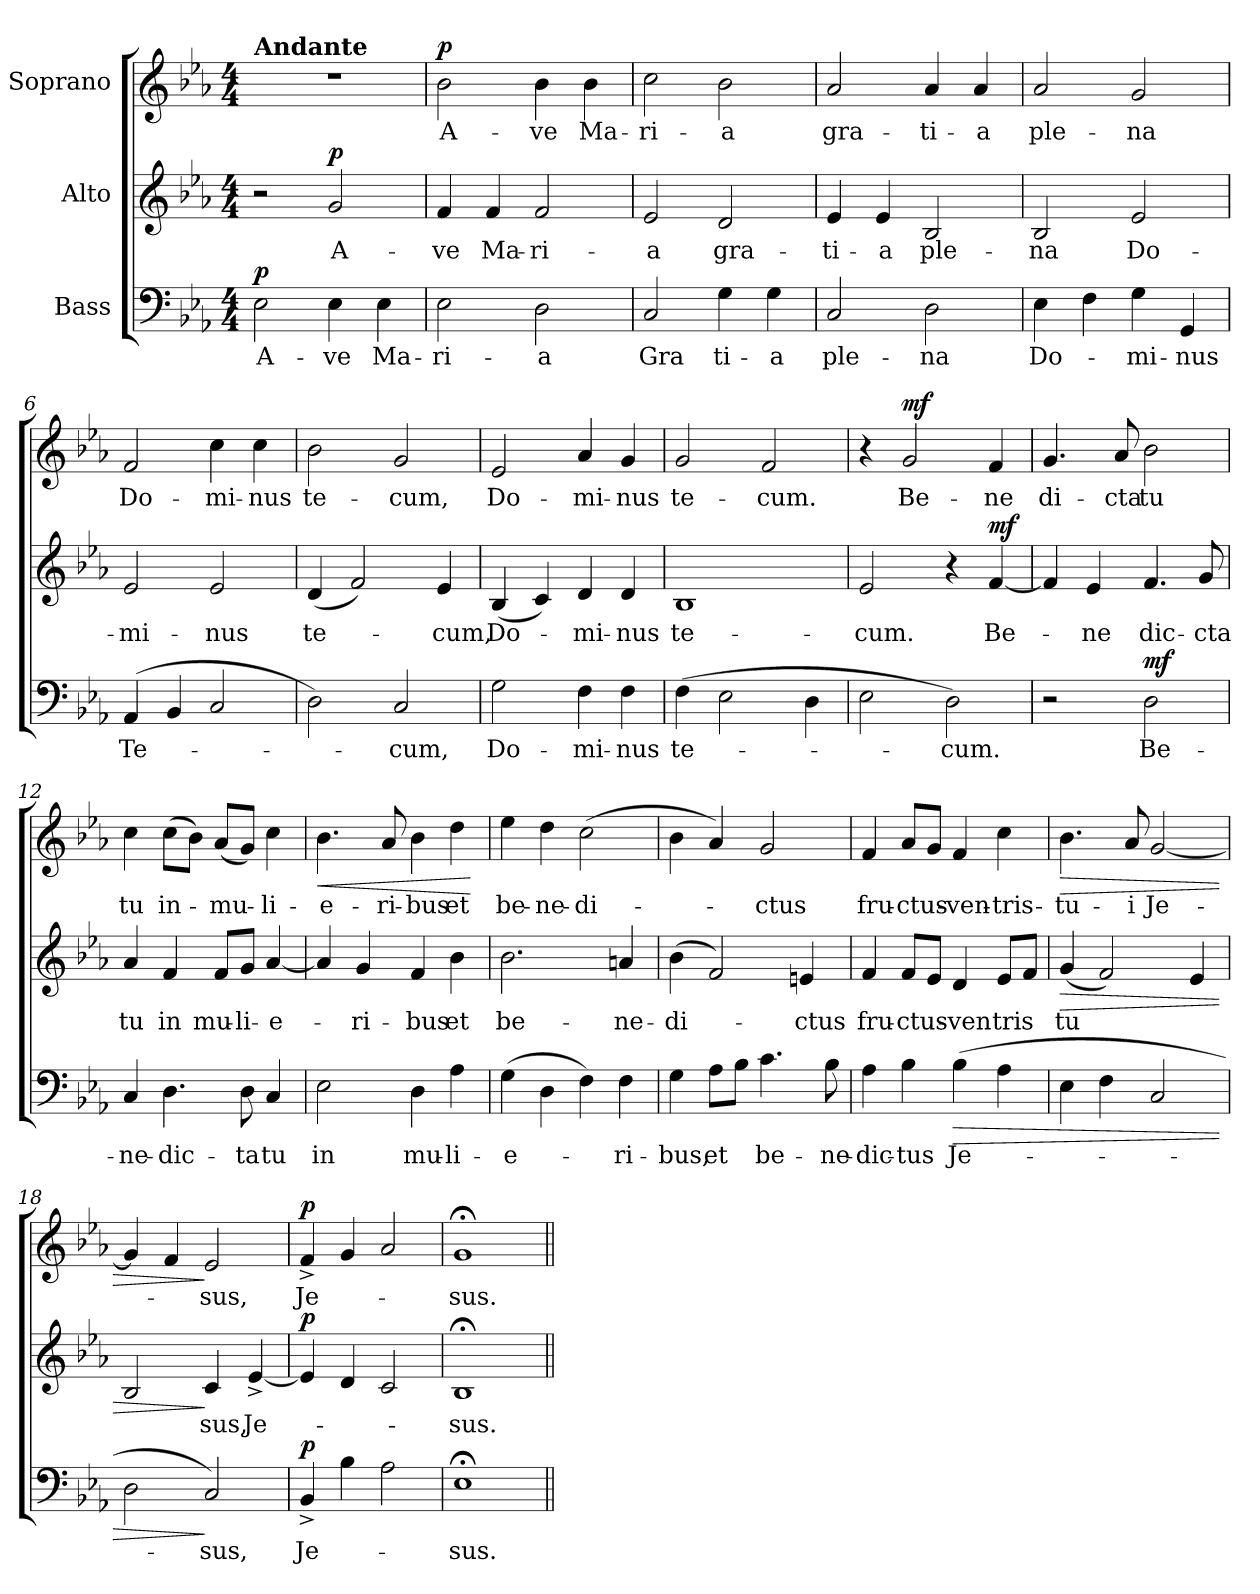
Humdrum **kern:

**kern	**text	**dynam	**kern	**text	**dynam	**kern	**text	**dynam
*part3	*part3	*part3	*part2	*part2	*part2	*part1	*part1	*part1
*staff3	*staff3	*staff3	*staff2	*staff2	*staff2	*staff1	*staff1	*staff1
*I"Bass	*	*	*I"Alto	*	*	*I"Soprano	*	*
*clefF4	*	*	*clefG2	*	*	*clefG2	*	*
*k[b-e-a-]	*	*	*k[b-e-a-]	*	*	*k[b-e-a-]	*	*
*E-:	*	*	*E-:	*	*	*E-:	*	*
*M4/4	*	*	*M4/4	*	*	*M4/4	*	*
=1	=1	=1	=1	=1	=1	=1	=1	=1
!	!	!	!	!	!	!LO:TX:a:B:t=Andante	!	!
!	!	!LO:DY:b	!	!	!	!	!	!
2E-\	A-	p	2r	.	.	1r	.	.
!	!	!	!	!	!LO:DY:b	!	!	!
4E-\	-ve	.	2g/	A-	p	.	.	.
4E-\	Ma-	.	.	.	.	.	.	.
=2	=2	=2	=2	=2	=2	=2	=2	=2
!	!	!	!	!	!	!	!	!LO:DY:b
2E-\	-ri-	.	4f/	-ve	.	2b-\	A-	p
.	.	.	4f/	Ma-	.	.	.	.
2D\	-a	.	2f/	-ri-	.	4b-\	-ve	.
.	.	.	.	.	.	4b-\	Ma-	.
=3	=3	=3	=3	=3	=3	=3	=3	=3
2C/	Gra	.	2e-/	-a	.	2cc\	-ri-	.
4G\	ti-	.	2d/	gra-	.	2b-\	-a	.
4G\	-a	.	.	.	.	.	.	.
=4	=4	=4	=4	=4	=4	=4	=4	=4
2C/	ple-	.	4e-/	-ti-	.	2a-/	gra-	.
.	.	.	4e-/	-a	.	.	.	.
2D\	-na	.	2B-/	ple-	.	4a-/	-ti-	.
.	.	.	.	.	.	4a-/	-a	.
=5	=5	=5	=5	=5	=5	=5	=5	=5
4E-\	Do-	.	2B-/	-na	.	2a-/	ple-	.
4F\	.	.	.	.	.	.	.	.
4G\	-mi-	.	2e-/	Do-	.	2g/	-na	.
4GG/	-nus	.	.	.	.	.	.	.
!!LO:LB:g=z
=6	=6	=6	=6	=6	=6	=6	=6	=6
(4AA-/	Te-	.	2e-/	-mi-	.	2f/	Do-	.
4BB-/	.	.	.	.	.	.	.	.
2C/	.	.	2e-/	-nus	.	4cc\	-mi-	.
.	.	.	.	.	.	4cc\	-nus	.
=7	=7	=7	=7	=7	=7	=7	=7	=7
2D\)	.	.	(4d/	te-	.	2b-\	te-	.
.	.	.	2f/)	.	.	.	.	.
2C/	-cum,	.	.	.	.	2g/	-cum,	.
.	.	.	4e-/	-cum,	.	.	.	.
=8	=8	=8	=8	=8	=8	=8	=8	=8
2G\	Do-	.	(4B-/	Do-	.	2e-/	Do-	.
.	.	.	4c/)	.	.	.	.	.
4F\	-mi-	.	4d/	-mi-	.	4a-/	-mi-	.
4F\	-nus	.	4d/	-nus	.	4g/	-nus	.
=9	=9	=9	=9	=9	=9	=9	=9	=9
(4F\	te-	.	1B-	te-	.	2g/	te-	.
2E-\	.	.	.	.	.	.	.	.
.	.	.	.	.	.	2f/	-cum.	.
4D\	.	.	.	.	.	.	.	.
=10	=10	=10	=10	=10	=10	=10	=10	=10
2E-\	.	.	2e-/	-cum.	.	4r	.	.
!	!	!	!	!	!	!	!	!LO:DY:b
.	.	.	.	.	.	2g/	Be-	mf
2D\)	-cum.	.	4r	.	.	.	.	.
!	!	!	!	!	!LO:DY:b	!	!	!
.	.	.	[4f/	Be-	mf	4f/	-ne	.
!!LO:LB:g=z
=11	=11	=11	=11	=11	=11	=11	=11	=11
2r	.	.	4f/]	.	.	4.g/	di-	.
.	.	.	4e-/	-ne	.	.	.	.
.	.	.	.	.	.	8a-/	-cta	.
!	!	!LO:DY:b	!	!	!	!	!	!
2D\	Be-	mf	4.f/	dic-	.	2b-\	tu	.
.	.	.	8g/	-cta	.	.	.	.
=12	=12	=12	=12	=12	=12	=12	=12	=12
4C/	-ne-	.	4a-/	tu	.	4cc\	tu	.
4.D\	-dic-	.	4f/	in	.	(8cc\L	in-	.
.	.	.	.	.	.	8b-\J)	.	.
.	.	.	8f/L	mu-	.	(8a-/L	-mu-	.
8D\	-ta	.	8g/J	-li-	.	8g/J)	.	.
4C/	tu	.	[4a-/	-e-	.	4cc\	-li-	.
=13	=13	=13	=13	=13	=13	=13	=13	=13
!	!	!	!	!	!	!	!	!LO:HP:b
2E-\	in	.	4a-/]	.	.	4.b-\	-e-	<
.	.	.	4g/	-ri-	.	.	.	.
.	.	.	.	.	.	8a-/	-ri-	.
4D\	mu-	.	4f/	-bus	.	4b-\	-bus	.
4A-\	-li-	.	4b-\	et	.	4dd\	et	.
.	.	.	.	.	.	.	.	[
=14	=14	=14	=14	=14	=14	=14	=14	=14
(4G\	-e-	.	2.b-\	be-	.	4ee-\	be-	.
4D\	.	.	.	.	.	4dd\	-ne-	.
4F\)	.	.	.	.	.	(2cc\	-di-	.
4F\	-ri-	.	4an/	-ne-	.	.	.	.
=15	=15	=15	=15	=15	=15	=15	=15	=15
4G\	-bus,	.	(4b-\	-di-	.	4b-\	.	.
8A-\L	et	.	2f/)	.	.	4a-/)	.	.
8B-\J	.	.	.	.	.	.	.	.
4.c\	be-	.	.	.	.	2g/	-ctus	.
.	.	.	4en/	-ctus	.	.	.	.
8B-\	-ne-	.	.	.	.	.	.	.
!!LO:LB:g=z
=16	=16	=16	=16	=16	=16	=16	=16	=16
4A-\	-dic-	.	4f/	fru-	.	4f/	fru-	.
4B-\	-tus	.	8f/L	-ctus-	.	8a-/L	-ctus-	.
.	.	.	8e-/J	.	.	8g/J	.	.
!	!	!LO:HP:b	!	!	!	!	!	!
(4B-\	Je-	>	4d/	-ven	.	4f/	-ven-	.
4A-\	.	.	8e-/L	tris	.	4cc\	-tris-	.
.	.	.	8f/J	.	.	.	.	.
=17	=17	=17	=17	=17	=17	=17	=17	=17
!	!	!	!	!	!LO:HP:b	!	!	!LO:HP:b
4E-\	.	.	(4g/	tu	>	4.b-\	-tu-	>
4F\	.	.	2f/)	.	.	.	.	.
.	.	.	.	.	.	8a-/	-i	.
2C/	.	.	.	.	.	[2g/	Je-	.
.	.	.	4e-/	.	.	.	.	.
=18	=18	=18	=18	=18	=18	=18	=18	=18
2D\	.	.	2B-/	.	.	4g/]	.	.
.	.	.	.	.	.	4f/	.	.
2C/)	-sus,	]	4c/	sus,	]	2e-/	-sus,	]
.	.	.	[4e-^</	Je-	.	.	.	.
=19	=19	=19	=19	=19	=19	=19	=19	=19
!	!	!LO:DY:b	!	!	!LO:DY:b	!	!	!LO:DY:b
4BB-^</	Je-	p	4e-/]	.	p	4f^</	Je-	p
4B-\	.	.	4d/	.	.	4g/	.	.
2A-\	.	.	2c/	.	.	2a-/	.	.
=20	=20	=20	=20	=20	=20	=20	=20	=20
1E-;<	-sus.	.	1B-;<	-sus.	.	1g;<	-sus.	.
=||	=||	=||	=||	=||	=||	=||	=||	=||
*-	*-	*-	*-	*-	*-	*-	*-	*-
